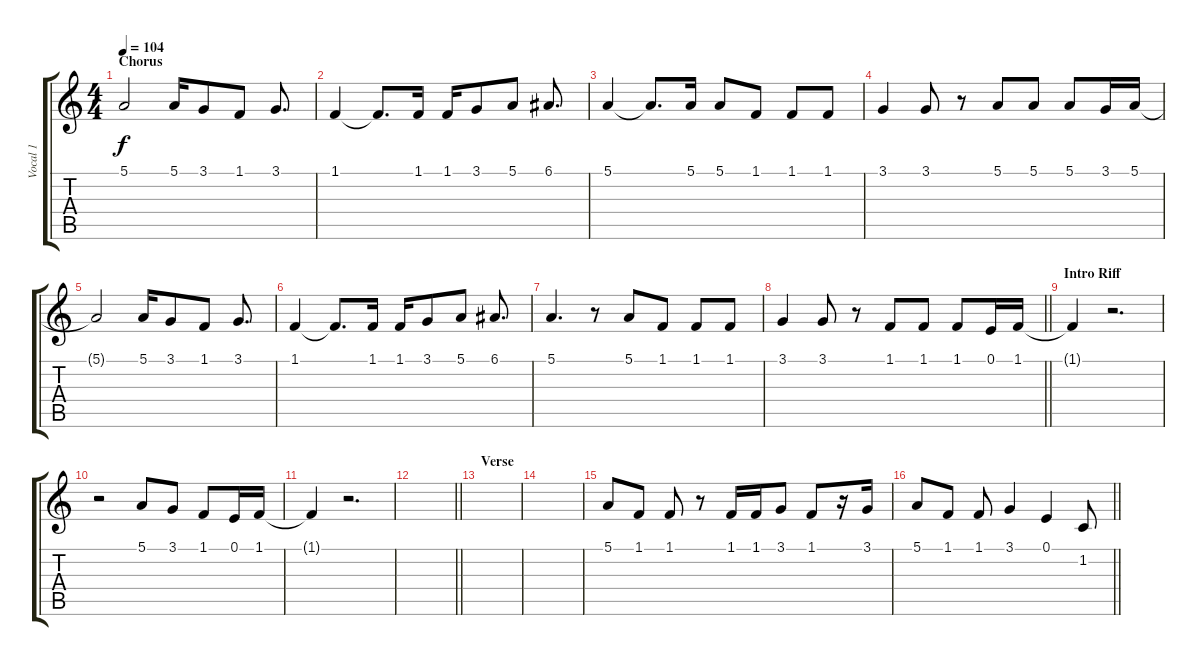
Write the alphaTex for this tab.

\track ("Vocal 1" "Vocal 1") {instrument lead2sawtooth}
\staff {score tabs}
\tuning (E4 B3 G3 D3 A2 E2) {hide}
\ts (4 4)
\section ("" "Chorus")
\tempo 104
\clef g2
\ks c
5.1{t}.2{dy f} 5.1.16 3.1.8 1.1.8 3.1.8{d} |
1.1.4 1.1{t}.8{d} 1.1.16 1.1.16 3.1.8 5.1.8 6.1.8{d} |
5.1.4 5.1{t}.8{d} 5.1.16 5.1.8 1.1.8 1.1.8 1.1.8 |
3.1.4 3.1.8 r.8 5.1.8 5.1.8 5.1.8 3.1.16 5.1.16 |
5.1{t}.2 5.1.16 3.1.8 1.1.8 3.1.8{d} |
1.1.4 1.1{t}.8{d} 1.1.16 1.1.16 3.1.8 5.1.8 6.1.8{d} |
5.1.4{d} r.8 5.1.8 1.1.8 1.1.8 1.1.8 |
\barLineRight lightlight
3.1.4 3.1.8 r.8 1.1.8 1.1.8 1.1.8 0.1.16 1.1.16 |
\section ("" "Intro Riff")
1.1{t}.4 r.2{d} |
r.2 5.1.8 3.1.8 1.1.8 0.1.16 1.1.16 |
1.1{t}.4 r.2{d} |
\barLineRight lightlight
|
\section ("" "Verse")
|
|
5.1.8 1.1.8 1.1.8 r.8 1.1.16 1.1.16 3.1.8 1.1.8 r.16 3.1.16 |
\barLineRight lightlight
5.1.8 1.1.8 1.1.8 3.1.4 0.1.4 1.2.8
